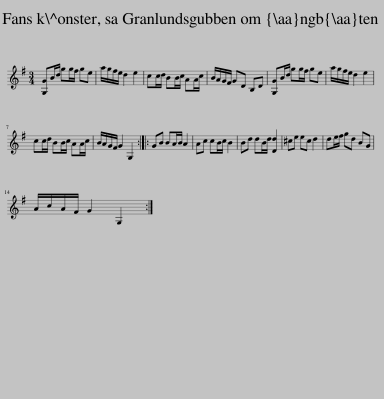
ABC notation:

X:1
L:1/8
M:3/4
I:linebreak $
K:G
V:1 treble
V:1
 [G,G]B/d/ gg/f/ ge | a/g/f/e/ d2 e2 | cc/d/ BB/c/ AA/c/ | B/A/G/F/ GD B,D | [G,G]B/d/ gg/f/ ge | %5
 a/g/f/e/ d2 e2 |$ cc/d/ BB/c/ AA/c/ | B/A/G/F/ G2 G,2 :: GB BA/B/ A2 | Ac cB/c/ B2 | %10
 Bd dB/d/ [Dd]2 | ^ce ec d2 | de/f/ gd BG |$ A/c/A/F/ G2 G,2 :| %14
